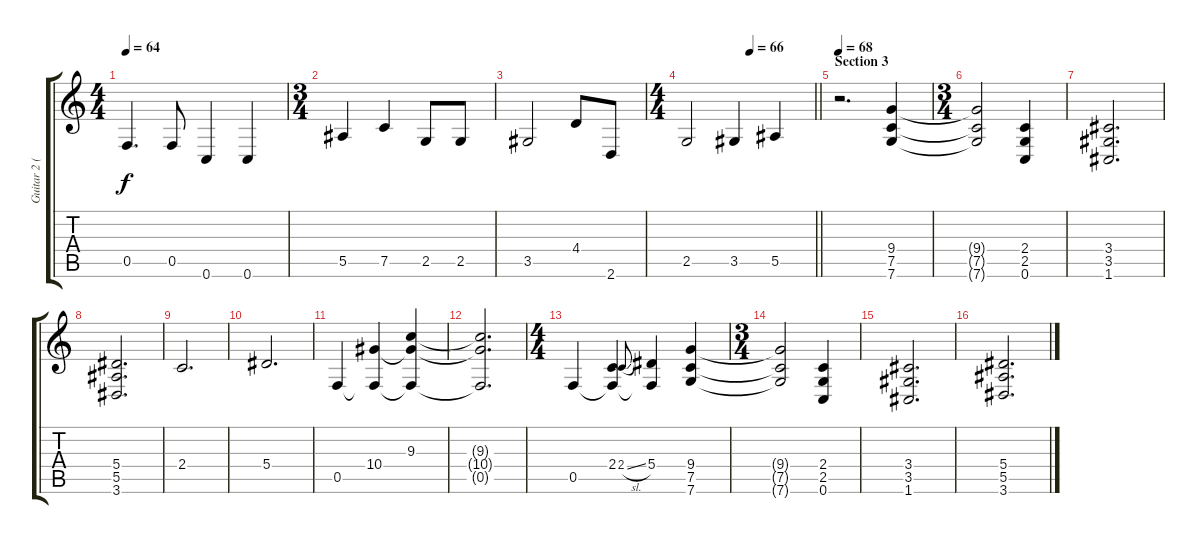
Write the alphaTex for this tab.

\track ("Guitar 2 (Distortion)" "Guitar 2 (") {instrument distortionguitar}
\staff {score tabs}
\tuning (C4 G3 Eb3 Bb2 F2 C2) {hide}
\ts (4 4)
\tempo 64
\clef g2
\ks c
0.5.4{d dy f} 0.5.8 0.6.4 0.6.4 |
\ts (3 4)
5.5.4 7.5.4 2.5.8 2.5.8 |
3.5.2 4.4.8 2.6.8 |
\ts (4 4)
\tempo (66 0.5)
\barLineRight lightlight
2.5.2 3.5.4 5.5.4 |
\section ("" "Section 3")
\tempo 68
r.2{d} (9.4 7.5 7.6).4 |
\ts (3 4)
(9.4{t} 7.5{t} 7.6{t}).2 (2.4 2.5 0.6).4 |
(3.4 3.5 1.6).2{d} |
(5.4 5.5 3.6).2{d} |
2.4.2{d} |
5.4.2{d} |
0.5.4 (10.4 0.5{t}).4 (9.3 10.4{t} 0.5{t}).4 |
(9.3{t} 10.4{t} 0.5{t}).2{d} |
\ts (4 4)
0.5.4 (2.4 0.5{t}).4 2.4{sl}.8{gr onbeat} (5.4 0.5{t}).4 (9.4 7.5 7.6).4 |
\ts (3 4)
(9.4{t} 7.5{t} 7.6{t}).2 (2.4 2.5 0.6).4 |
(3.4 3.5 1.6).2{d} |
(5.4 5.5 3.6).2{d}
